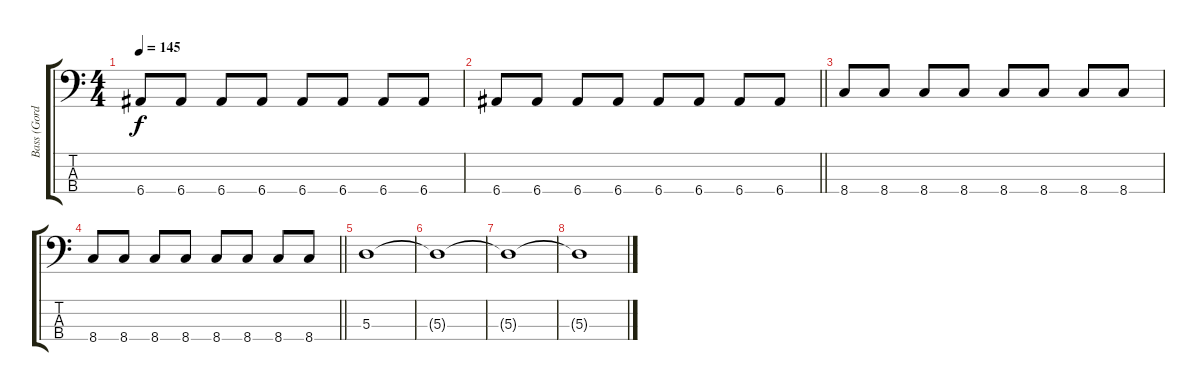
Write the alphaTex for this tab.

\track ("Bass (Gordan)" "Bass (Gord") {instrument electricbassfinger}
\staff {score tabs}
\tuning (G2 D2 A1 E1) {hide}
\ts (4 4)
\tempo 145
\clef f4
\ks c
6.4.8{dy f} 6.4.8 6.4.8 6.4.8 6.4.8 6.4.8 6.4.8 6.4.8 |
\barLineRight lightlight
6.4.8 6.4.8 6.4.8 6.4.8 6.4.8 6.4.8 6.4.8 6.4.8 |
8.4.8 8.4.8 8.4.8 8.4.8 8.4.8 8.4.8 8.4.8 8.4.8 |
\barLineRight lightlight
8.4.8 8.4.8 8.4.8 8.4.8 8.4.8 8.4.8 8.4.8 8.4.8 |
5.3.1 |
5.3{t}.1 |
5.3{t}.1 |
5.3{t}.1
